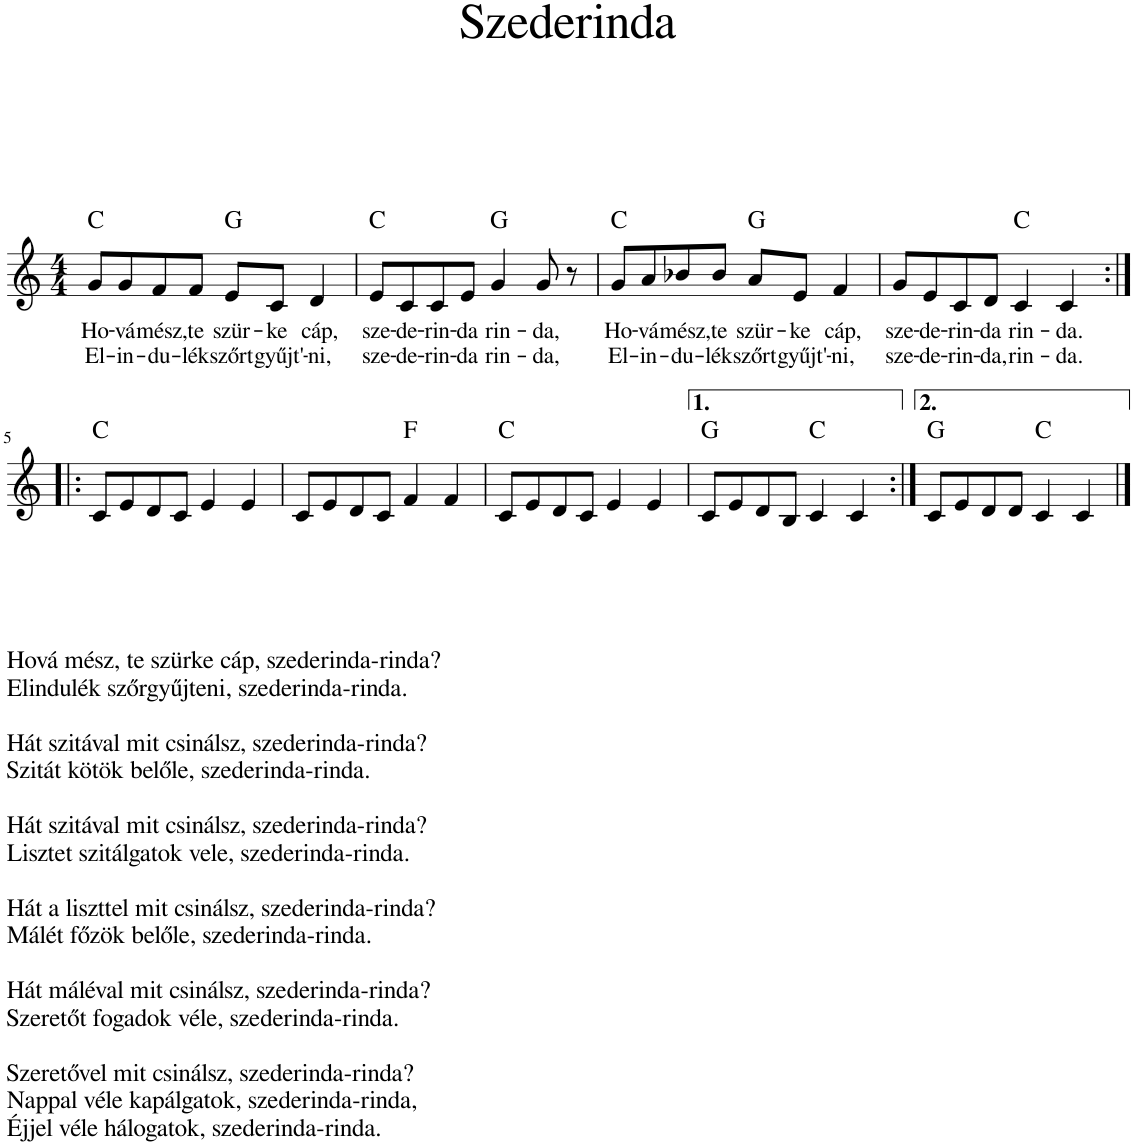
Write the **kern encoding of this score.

**kern	**text	**text	**harte
*part1	*part1	*part1	*part1
*staff1	*staff1	*staff1	*
*I"Piano	*	*	*
*I'Pno.	*	*	*
*clefG2	*	*	*
*k[]	*	*	*
*M4/4	*	*	*
=1	=1	=1	=1
!	!LO:LY:b	!LO:LY:b	!
8g/L	Ho-	El-	C:maj
!	!LO:LY:b	!LO:LY:b	!
8g/	-vá	-in-	.
!	!LO:LY:b	!LO:LY:b	!
8f/	mész,	-du-	.
!	!LO:LY:b	!LO:LY:b	!
8f/J	te	-lék	.
!	!LO:LY:b	!LO:LY:b	!
8e/L	szür-	szőrt	G:maj
!	!LO:LY:b	!LO:LY:b	!
8c/J	-ke	gyűjt'-	.
!	!LO:LY:b	!LO:LY:b	!
4d/	cáp,	-ni,	.
=2	=2	=2	=2
!	!LO:LY:b	!LO:LY:b	!
8e/L	sze-	sze-	C:maj
!	!LO:LY:b	!LO:LY:b	!
8c/	-de-	-de-	.
!	!LO:LY:b	!LO:LY:b	!
8c/	-rin-	-rin-	.
!	!LO:LY:b	!LO:LY:b	!
8e/J	-da	-da	.
!	!LO:LY:b	!LO:LY:b	!
4g/	rin-	rin-	G:maj
!	!LO:LY:b	!LO:LY:b	!
8g/	-da,	-da,	.
8r	.	.	.
=3	=3	=3	=3
!	!LO:LY:b	!LO:LY:b	!
8g/L	Ho-	El-	C:maj
!	!LO:LY:b	!LO:LY:b	!
8a/	-vá	-in-	.
!	!LO:LY:b	!LO:LY:b	!
8b-X/	mész,	-du-	.
!	!LO:LY:b	!LO:LY:b	!
8b-/J	te	-lék	.
!	!LO:LY:b	!LO:LY:b	!
8a/L	szür-	szőrt	G:maj
!	!LO:LY:b	!LO:LY:b	!
8e/J	-ke	gyűjt'-	.
!	!LO:LY:b	!LO:LY:b	!
4f/	cáp,	-ni,	.
=4	=4	=4	=4
!	!LO:LY:b	!LO:LY:b	!
8g/L	sze-	sze-	.
!	!LO:LY:b	!LO:LY:b	!
8e/	-de-	-de-	.
!	!LO:LY:b	!LO:LY:b	!
8c/	-rin-	-rin-	.
!	!LO:LY:b	!LO:LY:b	!
8d/J	-da	-da,	.
!	!LO:LY:b	!LO:LY:b	!
4c/	rin-	rin-	C:maj
!	!LO:LY:b	!LO:LY:b	!
4c/	-da.	-da.	.
!!LO:LB:g=z
=5:|!|:	=5:|!|:	=5:|!|:	=5:|!|:
!LO:TX:b:t=Hová mész, te szürke cáp, szederinda-rinda?	!	!	!
!LO:TX:b:t=Elindulék szőrgyűjteni, szederinda-rinda.	!	!	!
!LO:TX:b:t=Hát szitával mit csinálsz, szederinda-rinda?	!	!	!
!LO:TX:b:t=Szitát kötök belőle, szederinda-rinda.	!	!	!
!LO:TX:b:t=Hát szitával mit csinálsz, szederinda-rinda?	!	!	!
!LO:TX:b:t=Lisztet szitálgatok vele, szederinda-rinda.	!	!	!
!LO:TX:b:t=Hát a liszttel mit csinálsz, szederinda-rinda?	!	!	!
!LO:TX:b:t=Málét főzök belőle, szederinda-rinda.	!	!	!
!LO:TX:b:t=Hát máléval mit csinálsz, szederinda-rinda?	!	!	!
!LO:TX:b:t=Szeretőt fogadok véle, szederinda-rinda.	!	!	!
!LO:TX:b:t=Szeretővel mit csinálsz, szederinda-rinda?	!	!	!
!LO:TX:b:t=Nappal véle kapálgatok, szederinda-rinda,	!	!	!
!LO:TX:b:t=Éjjel véle hálogatok, szederinda-rinda.	!	!	!
8c/L	.	.	C:maj
8e/	.	.	.
8d/	.	.	.
8c/J	.	.	.
4e/	.	.	.
4e/	.	.	.
=6	=6	=6	=6
8c/L	.	.	.
8e/	.	.	.
8d/	.	.	.
8c/J	.	.	.
4f/	.	.	F:maj
4f/	.	.	.
=7	=7	=7	=7
8c/L	.	.	C:maj
8e/	.	.	.
8d/	.	.	.
8c/J	.	.	.
4e/	.	.	.
4e/	.	.	.
=8	=8	=8	=8
8c/L	.	.	G:maj
8e/	.	.	.
8d/	.	.	.
8B/J	.	.	.
4c/	.	.	C:maj
4c/	.	.	.
=9:|!	=9:|!	=9:|!	=9:|!
8c/L	.	.	G:maj
8e/	.	.	.
8d/	.	.	.
8d/J	.	.	.
4c/	.	.	C:maj
4c/	.	.	.
==	==	==	==
*-	*-	*-	*-
